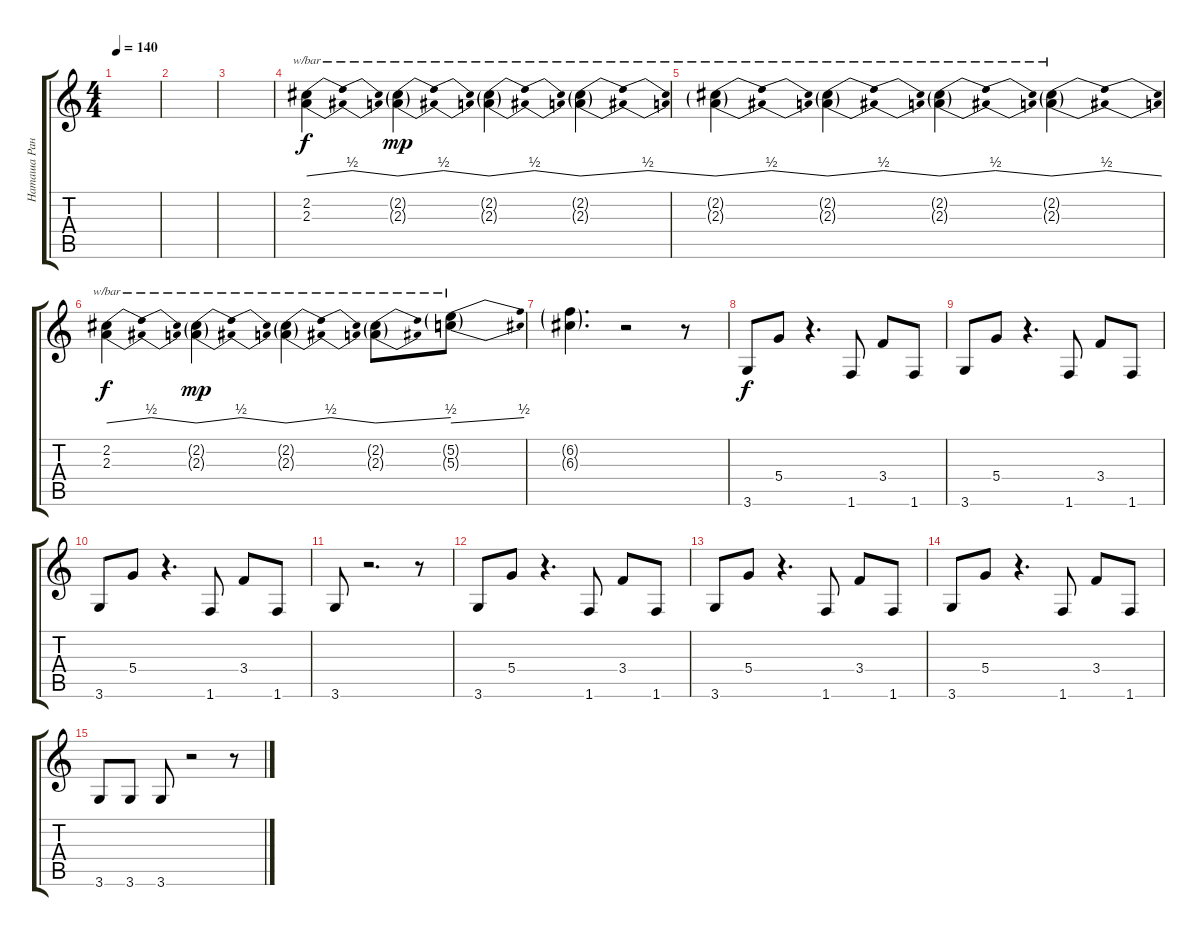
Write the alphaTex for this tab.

\track ("Наташа Ранетка" "Наташа Ран") {instrument overdrivenguitar}
\staff {score tabs}
\tuning (E4 B3 G3 D3 A2 E2) {hide}
\ts (4 4)
\tempo 140
\clef g2
\ks c
|
|
|
(2.2 2.3).4{tbe (dip default 0 0 30 2 60 0) volume 14} (2.2{g} 2.3{g}).4{tbe (dip default 0 0 30 2 60 0) dy mp volume 6} (2.2{g} 2.3{g}).4{tbe (dip default 0 0 30 2 60 0)} (2.2{g} 2.3{g}).4{tbe (dip default 0 0 30 2 60 0)} |
(2.2{g} 2.3{g}).4{tbe (dip default 0 0 30 2 60 0)} (2.2{g} 2.3{g}).4{tbe (dip default 0 0 30 2 60 0)} (2.2{g} 2.3{g}).4{tbe (dip default 0 0 30 2 60 0)} (2.2{g} 2.3{g}).4{tbe (dip default 0 0 30 2 60 0)} |
(2.2 2.3).4{tbe (dip default 0 0 30 2 60 0) dy f volume 13} (2.2{g} 2.3{g}).4{tbe (dip default 0 0 30 2 60 0) dy mp volume 6} (2.2{g} 2.3{g}).4{tbe (dip default 0 0 30 2 60 0)} (2.2{g} 2.3{g}).8{tbe (dive default 0 0 60 2)} (5.2{g} 5.3{g}).8{tbe (dive default 0 0 60 2)} |
(6.2{g} 6.3{g}).4{d volume 3} r.2 r.8 |
3.6.8{dy f volume 13} 5.4.8 r.4{d} 1.6.8 3.4.8 1.6.8 |
3.6.8 5.4.8 r.4{d} 1.6.8 3.4.8 1.6.8 |
3.6.8 5.4.8 r.4{d} 1.6.8 3.4.8 1.6.8 |
3.6.8 r.2{d} r.8 |
3.6.8 5.4.8 r.4{d} 1.6.8 3.4.8 1.6.8 |
3.6.8 5.4.8 r.4{d} 1.6.8 3.4.8 1.6.8 |
3.6.8 5.4.8 r.4{d} 1.6.8 3.4.8 1.6.8 |
3.6.8 3.6.8 3.6.8 r.2 r.8
